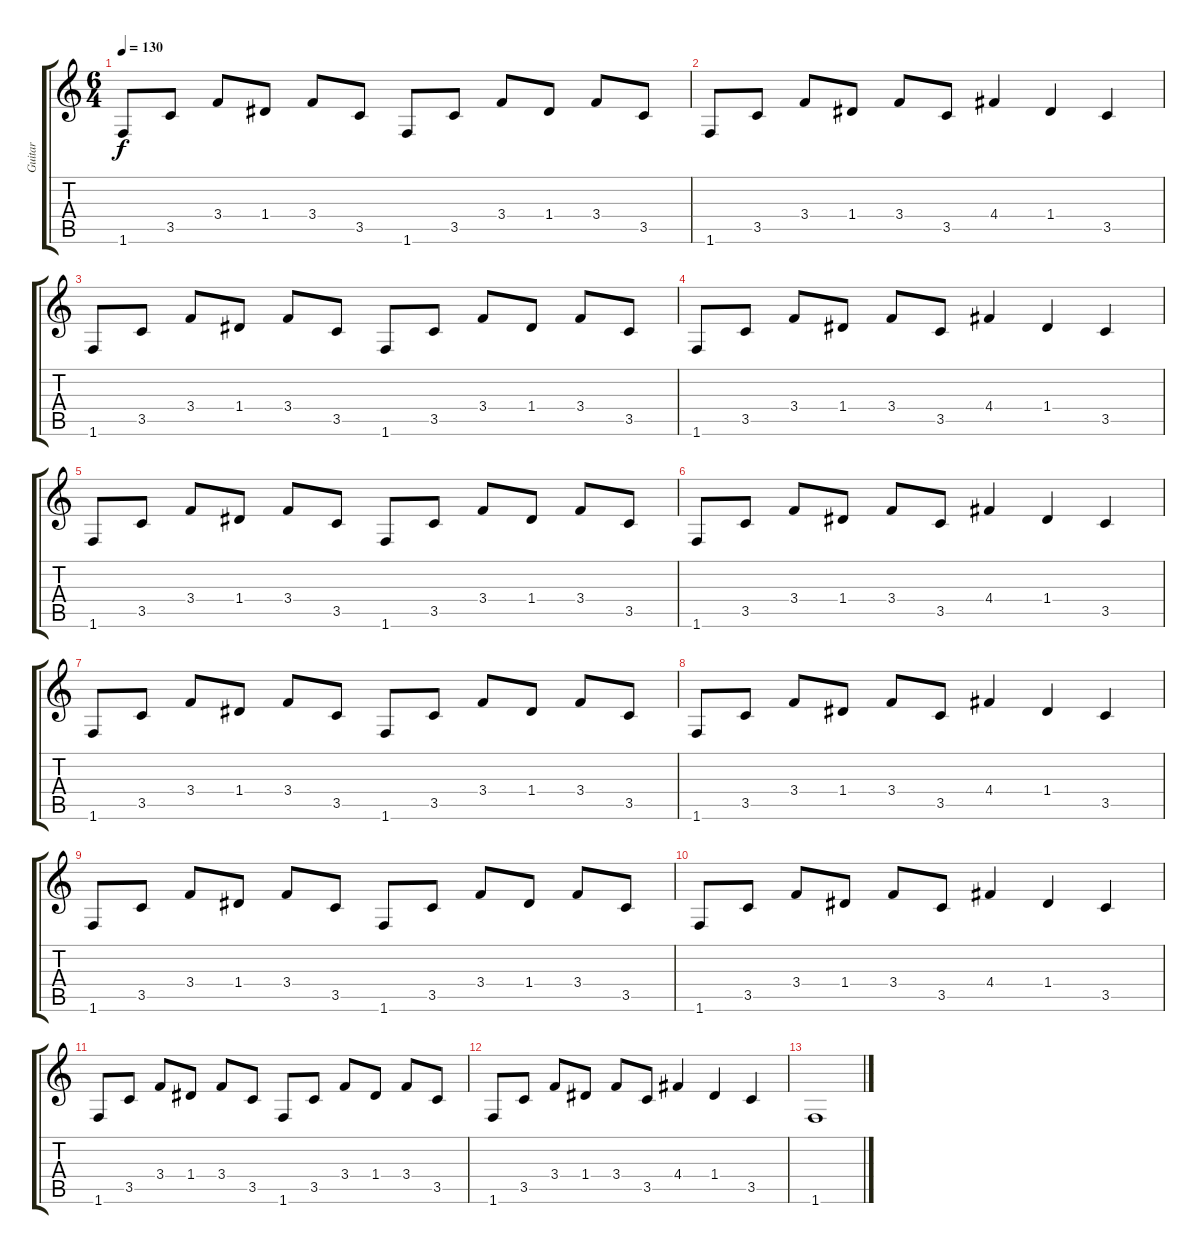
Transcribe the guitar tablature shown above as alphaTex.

\track ("Guitar" "Guitar") {instrument acousticguitarnylon}
\staff {score tabs}
\tuning (E4 B3 G3 D3 A2 E2) {hide}
\ts (6 4)
\tempo 130
\clef g2
\ks c
1.6.8{dy f} 3.5.8 3.4.8 1.4.8 3.4.8 3.5.8 1.6.8 3.5.8 3.4.8 1.4.8 3.4.8 3.5.8 |
1.6.8 3.5.8 3.4.8 1.4.8 3.4.8 3.5.8 4.4.4 1.4.4 3.5.4 |
1.6.8 3.5.8 3.4.8 1.4.8 3.4.8 3.5.8 1.6.8 3.5.8 3.4.8 1.4.8 3.4.8 3.5.8 |
1.6.8 3.5.8 3.4.8 1.4.8 3.4.8 3.5.8 4.4.4 1.4.4 3.5.4 |
1.6.8 3.5.8 3.4.8 1.4.8 3.4.8 3.5.8 1.6.8 3.5.8 3.4.8 1.4.8 3.4.8 3.5.8 |
1.6.8 3.5.8 3.4.8 1.4.8 3.4.8 3.5.8 4.4.4 1.4.4 3.5.4 |
1.6.8 3.5.8 3.4.8 1.4.8 3.4.8 3.5.8 1.6.8 3.5.8 3.4.8 1.4.8 3.4.8 3.5.8 |
1.6.8 3.5.8 3.4.8 1.4.8 3.4.8 3.5.8 4.4.4 1.4.4 3.5.4 |
1.6.8 3.5.8 3.4.8 1.4.8 3.4.8 3.5.8 1.6.8 3.5.8 3.4.8 1.4.8 3.4.8 3.5.8 |
1.6.8 3.5.8 3.4.8 1.4.8 3.4.8 3.5.8 4.4.4 1.4.4 3.5.4 |
1.6.8 3.5.8 3.4.8 1.4.8 3.4.8 3.5.8 1.6.8 3.5.8 3.4.8 1.4.8 3.4.8 3.5.8 |
1.6.8 3.5.8 3.4.8 1.4.8 3.4.8 3.5.8 4.4.4 1.4.4 3.5.4 |
1.6.1
